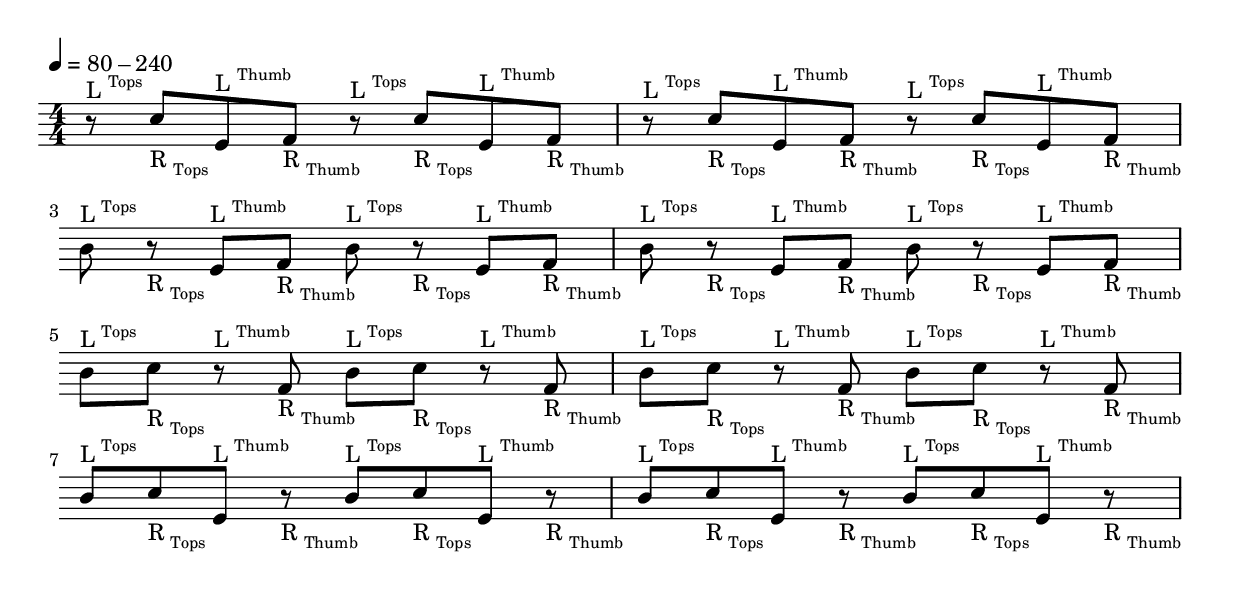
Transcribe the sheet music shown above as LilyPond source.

\version "2.24.1"
\include "../global.ly"

\layout {
  indent = -3.5
}

\relative {
  \defaultScoreSettings
  \tempo 4 = 80 - 240
  \time 4/4

  \repeat unfold 4 {  r8^\LTopsTop c''_\RTopsBtm  e,^\LThumbTop  f_\RThumbBtm } \break
  \repeat unfold 4 {  b8^\LTopsTop   r_\RTopsBtm  e,^\LThumbTop  f_\RThumbBtm } \break
  \repeat unfold 4 {  b8^\LTopsTop   c_\RTopsBtm   r^\LThumbTop f,_\RThumbBtm } \break
  \repeat unfold 4 {  b8^\LTopsTop   c_\RTopsBtm  e,^\LThumbTop  r_\RThumbBtm } \break
}